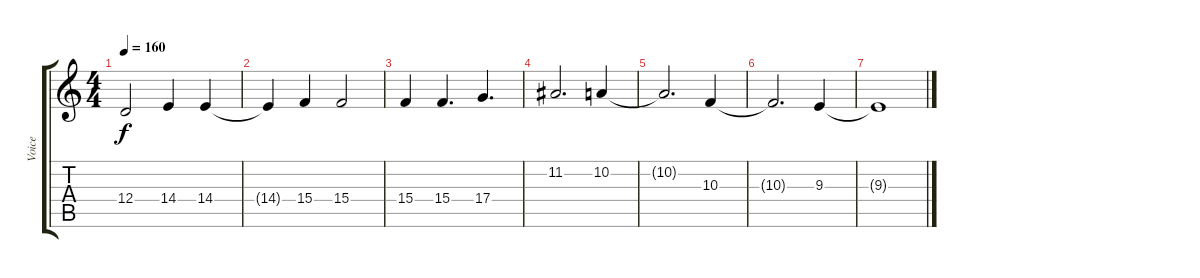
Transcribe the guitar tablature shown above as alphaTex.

\track ("Voice" "Voice") {instrument panflute}
\staff {score tabs}
\tuning (E4 B3 G3 D3 A2 E2) {hide}
\ts (4 4)
\tempo 160
\clef g2
\ks c
12.4.2{dy f} 14.4.4 14.4.4 |
14.4{t}.4 15.4.4 15.4.2 |
15.4.4 15.4.4{d} 17.4.4{d} |
11.2.2{d} 10.2.4 |
10.2{t}.2{d} 10.3.4 |
10.3{t}.2{d} 9.3.4 |
9.3{t}.1
